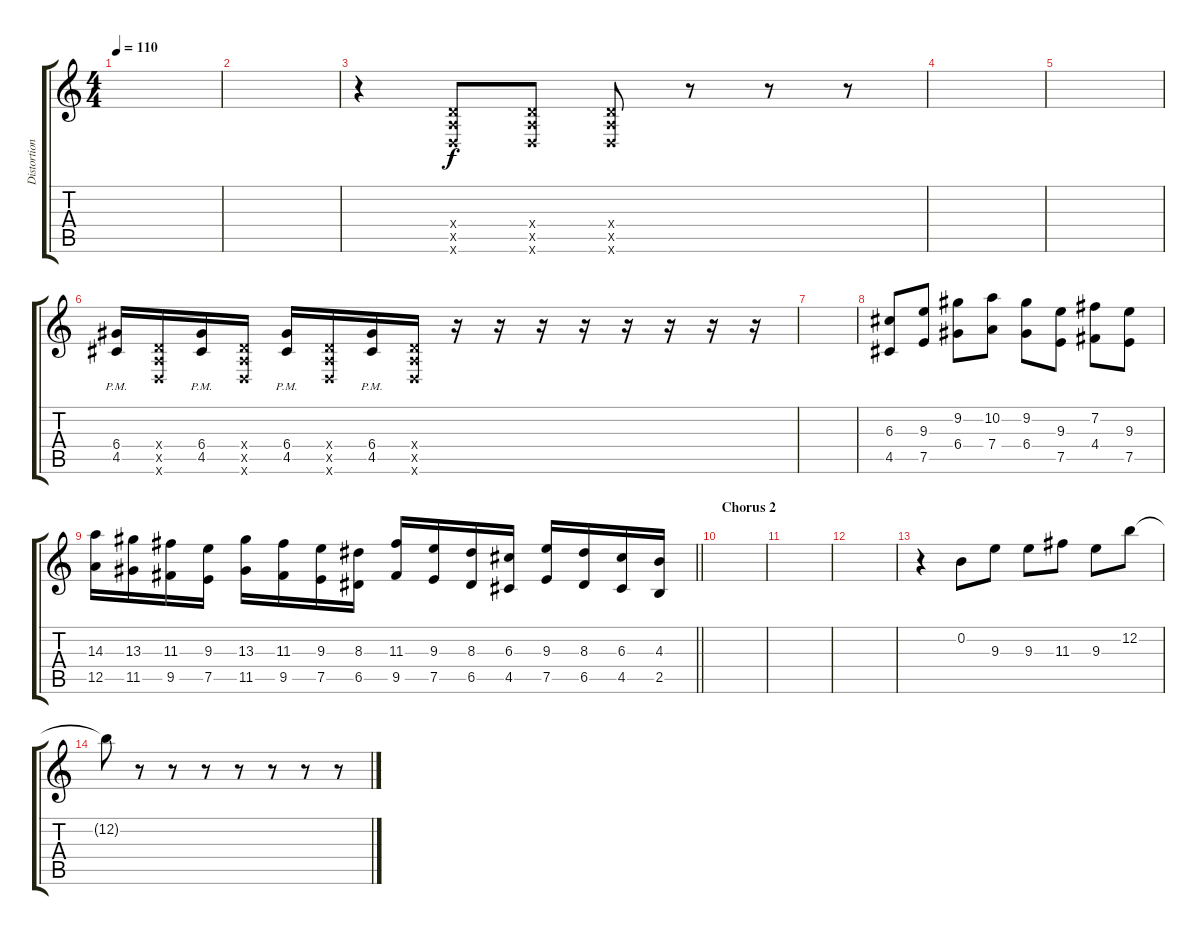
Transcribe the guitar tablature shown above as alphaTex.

\track ("Distortion Lead Guitar" "Distortion") {instrument distortionguitar}
\staff {score tabs}
\tuning (E4 B3 G3 D3 A2 D2) {hide}
\ts (4 4)
\tempo 110
\clef g2
\ks c
|
|
r.4 (0.4{x} 0.5{x} 0.6{x}).8 (0.4{x} 0.5{x} 0.6{x}).8 (0.4{x} 0.5{x} 0.6{x}).8 r.8 r.8 r.8 |
|
|
(6.4 4.5{pm}).16 (0.4{x} 0.5{x} 0.6{x}).16 (6.4 4.5{pm}).16 (0.4{x} 0.5{x} 0.6{x}).16 (6.4 4.5{pm}).16 (0.4{x} 0.5{x} 0.6{x}).16 (6.4 4.5{pm}).16 (0.4{x} 0.5{x} 0.6{x}).16 r.16 r.16 r.16 r.16 r.16 r.16 r.16 r.16 |
|
(6.3 4.5).8 (9.3 7.5).8 (9.2 6.4).8 (10.2 7.4).8 (9.2 6.4).8 (9.3 7.5).8 (7.2 4.4).8 (9.3 7.5).8 |
\barLineRight lightlight
(14.3 12.5).16 (13.3 11.5).16 (11.3 9.5).16 (9.3 7.5).16 (13.3 11.5).16 (11.3 9.5).16 (9.3 7.5).16 (8.3 6.5).16 (11.3 9.5).16 (9.3 7.5).16 (8.3 6.5).16 (6.3 4.5).16 (9.3 7.5).16 (8.3 6.5).16 (6.3 4.5).16 (4.3 2.5).16 |
\section ("" "Chorus 2")
|
|
|
r.4 0.2.8 9.3.8 9.3.8 11.3.8 9.3.8 12.2.8 |
12.2{t}.8 r.8 r.8 r.8 r.8 r.8 r.8 r.8
